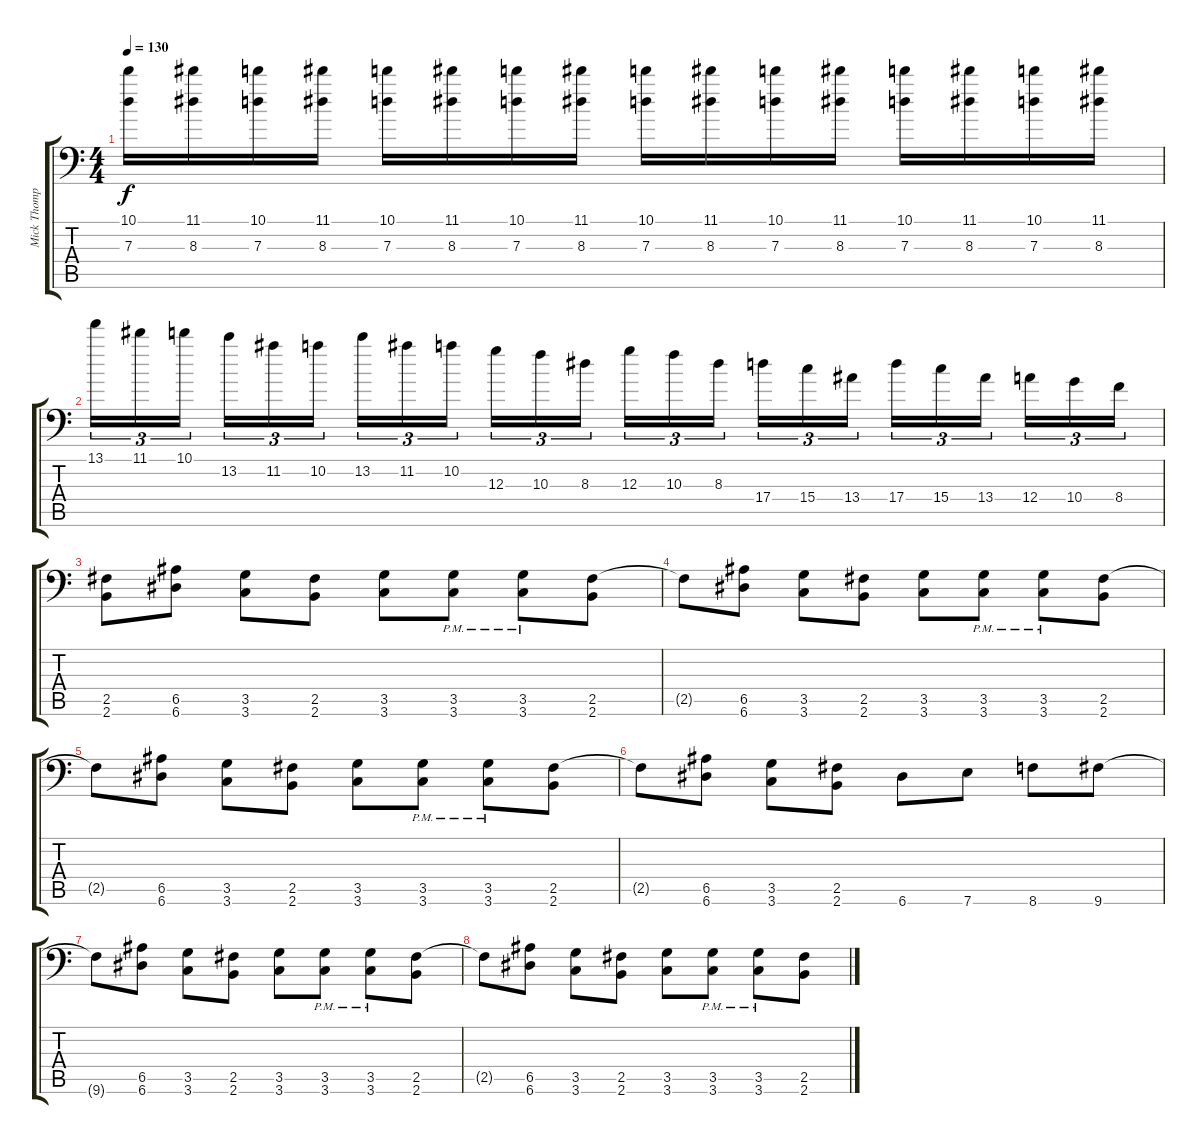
\track ("Mick Thompson" "Mick Thomp") {instrument distortionguitar}
\staff {score tabs}
\tuning (E4 B3 G3 A2 E2 A1) {hide}
\ts (4 4)
\tempo 130
\clef f4
\ks c
(10.1 7.3).16{dy f} (11.1 8.3).16 (10.1 7.3).16 (11.1 8.3).16 (10.1 7.3).16 (11.1 8.3).16 (10.1 7.3).16 (11.1 8.3).16 (10.1 7.3).16 (11.1 8.3).16 (10.1 7.3).16 (11.1 8.3).16 (10.1 7.3).16 (11.1 8.3).16 (10.1 7.3).16 (11.1 8.3).16 |
13.1.16{tu (3 2)} 11.1.16{tu (3 2)} 10.1.16{tu (3 2)} 13.2.16{tu (3 2)} 11.2.16{tu (3 2)} 10.2.16{tu (3 2)} 13.2.16{tu (3 2)} 11.2.16{tu (3 2)} 10.2.16{tu (3 2)} 12.3.16{tu (3 2)} 10.3.16{tu (3 2)} 8.3.16{tu (3 2)} 12.3.16{tu (3 2)} 10.3.16{tu (3 2)} 8.3.16{tu (3 2)} 17.4.16{tu (3 2)} 15.4.16{tu (3 2)} 13.4.16{tu (3 2)} 17.4.16{tu (3 2)} 15.4.16{tu (3 2)} 13.4.16{tu (3 2)} 12.4.16{tu (3 2)} 10.4.16{tu (3 2)} 8.4.16{tu (3 2)} |
(2.5 2.6).8 (6.5 6.6).8 (3.5 3.6).8 (2.5 2.6).8 (3.5 3.6).8 (3.5{pm} 3.6{pm}).8 (3.5{pm} 3.6{pm}).8 (2.5 2.6).8 |
2.5{t}.8 (6.5 6.6).8 (3.5 3.6).8 (2.5 2.6).8 (3.5 3.6).8 (3.5{pm} 3.6{pm}).8 (3.5{pm} 3.6{pm}).8 (2.5 2.6).8 |
2.5{t}.8 (6.5 6.6).8 (3.5 3.6).8 (2.5 2.6).8 (3.5 3.6).8 (3.5{pm} 3.6{pm}).8 (3.5{pm} 3.6{pm}).8 (2.5 2.6).8 |
2.5{t}.8 (6.5 6.6).8 (3.5 3.6).8 (2.5 2.6).8 6.6.8 7.6.8 8.6.8 9.6.8 |
9.6{t}.8 (6.5 6.6).8 (3.5 3.6).8 (2.5 2.6).8 (3.5 3.6).8 (3.5{pm} 3.6{pm}).8 (3.5{pm} 3.6{pm}).8 (2.5 2.6).8 |
2.5{t}.8 (6.5 6.6).8 (3.5 3.6).8 (2.5 2.6).8 (3.5 3.6).8 (3.5{pm} 3.6{pm}).8 (3.5{pm} 3.6{pm}).8 (2.5 2.6).8
